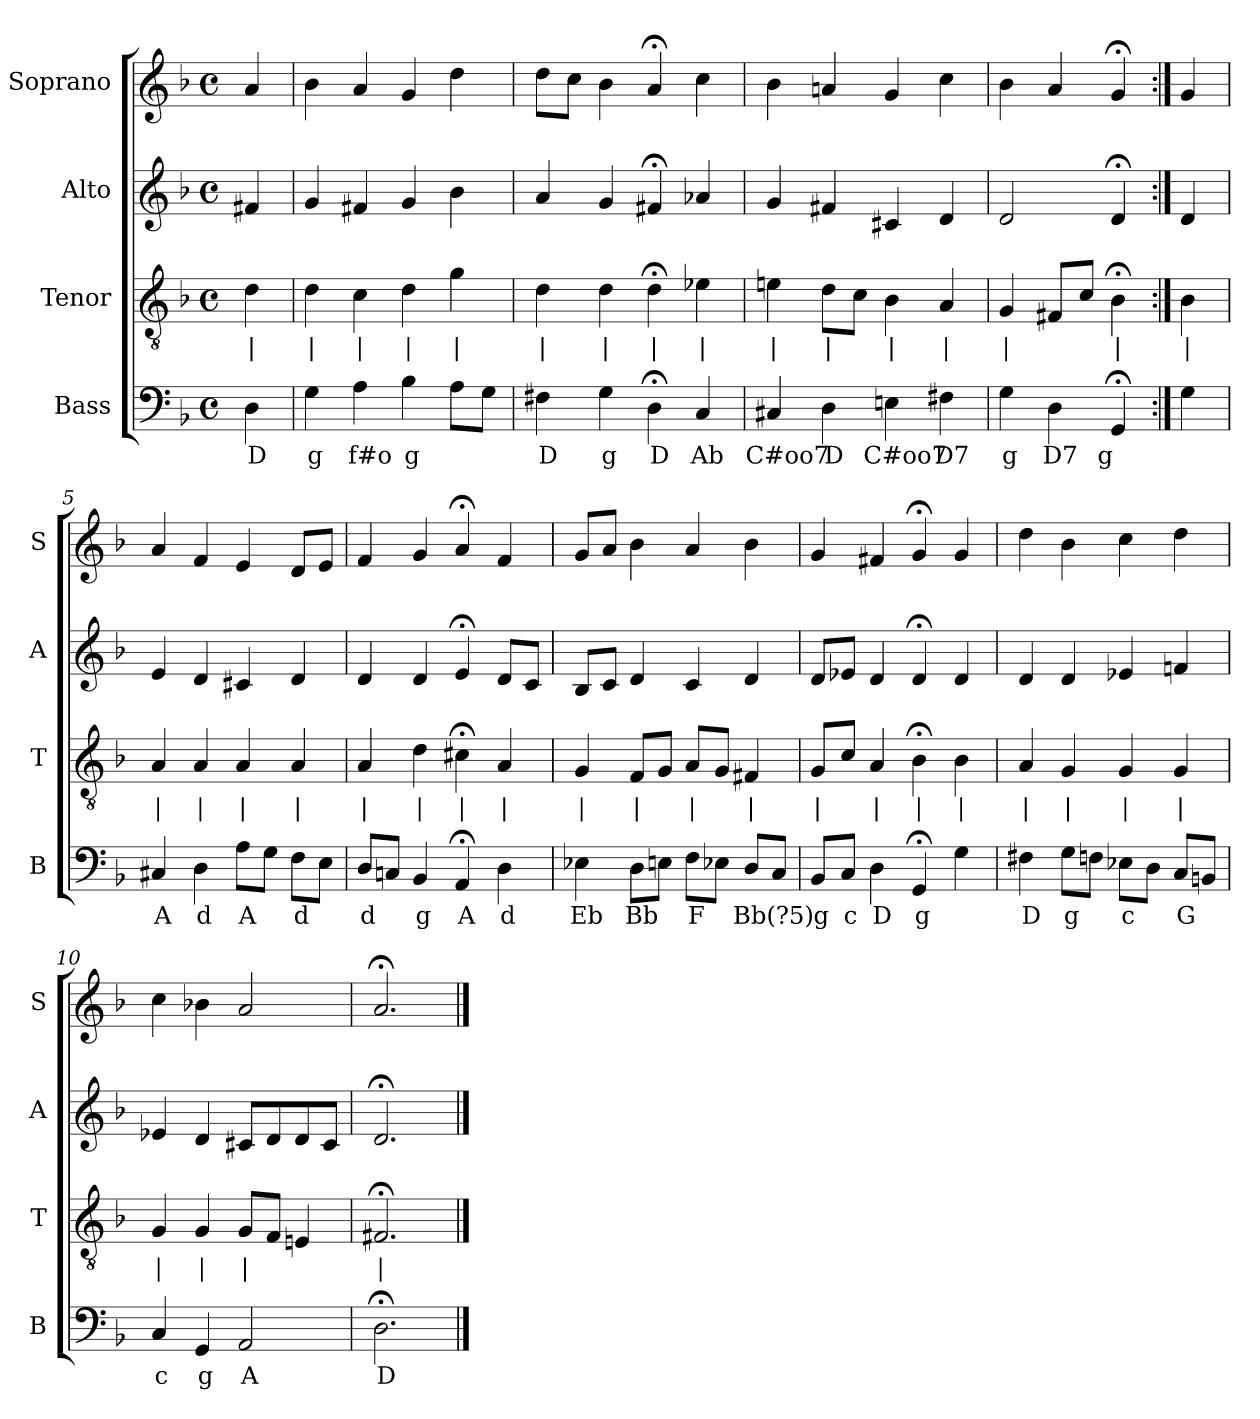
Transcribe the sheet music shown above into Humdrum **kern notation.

**kern	**text	**kern	**text	**kern	**kern
*part4	*part4	*part3	*part3	*part2	*part1
*staff4	*staff4	*staff3	*staff3	*staff2	*staff1
*I"Bass	*	*I"Tenor	*	*I"Alto	*I"Soprano
*I'B	*	*I'T	*	*I'A	*I'S
*clefF4	*	*clefGv2	*	*clefG2	*clefG2
*k[b-]	*	*k[b-]	*	*k[b-]	*k[b-]
*G:dor	*	*G:dor	*	*G:dor	*G:dor
*M4/4	*	*M4/4	*	*M4/4	*M4/4
*met(c)	*	*met(c)	*	*met(c)	*met(c)
*MM100	*	*MM100	*	*MM100	*MM100
=	=	=	=	=	=
4D	D	4d	|	4f#X	4a
=1	=1	=1	=1	=1	=1
4G	g	4d	|	4g	4b-
4A	f#o	4c	|	4f#X	4a
4B-	g	4d	|	4g	4g
8AL	.	4g	|	4b-	4dd
8GJ	.	.	.	.	.
=2	=2	=2	=2	=2	=2
4F#X	D	4d	|	4a	8ddL
.	.	.	.	.	8ccJ
4G	g	4d	|	4g	4b-
4D;<	D	4d;<	|	4f#X;<	4a;<
4C	Ab	4e-X	|	4a-X	4cc
=3	=3	=3	=3	=3	=3
4C#X	C#oo7	4en	|	4g	4b-
4D	D	8dL	|	4f#X	4an
.	.	8cJ	.	.	.
4En	C#oo7	4B-	|	4c#X	4g
4F#X	D7	4A	|	4d	4cc
=4	=4	=4	=4	=4	=4
4G	g	4G	|	2d	4b-
4D	D7	8F#XL	.	.	4a
.	.	8cJ	.	.	.
4GG;<	g	4B-;<	|	4d;<	4g;<
=:|!	=:|!	=:|!	=:|!	=:|!	=:|!
4G	.	4B-	|	4d	4g
=5	=5	=5	=5	=5	=5
4C#X	A	4A	|	4e	4a
4D	d	4A	|	4d	4f
8AL	A	4A	|	4c#X	4e
8GJ	.	.	.	.	.
8FL	d	4A	|	4d	8dL
8EJ	.	.	.	.	8eJ
=6	=6	=6	=6	=6	=6
8DL	d	4A	|	4d	4f
8CnJ	.	.	.	.	.
4BB-	g	4d	|	4d	4g
4AA;<	A	4c#X;<	|	4e;<	4a;<
4D	d	4A	|	8dL	4f
.	.	.	.	8cJ	.
=7	=7	=7	=7	=7	=7
4E-X	Eb	4G	|	8B-L	8gL
.	.	.	.	8cJ	8aJ
8DL	Bb	8FL	|	4d	4b-
8EnJ	.	8GJ	.	.	.
8FL	F	8AL	|	4c	4a
8E-XJ	.	8GJ	.	.	.
8DL	Bb(?5)	4F#X	|	4d	4b-
8CJ	.	.	.	.	.
=8	=8	=8	=8	=8	=8
8BB-L	g	8GL	|	8dL	4g
8CJ	c	8cJ	.	8e-XJ	.
4D	D	4A	|	4d	4f#X
4GG;<	g	4B-;<	|	4d;<	4g;<
4G	.	4B-	|	4d	4g
=9	=9	=9	=9	=9	=9
4F#X	D	4A	|	4d	4dd
8GL	g	4G	|	4d	4b-
8FnJ	.	.	.	.	.
8E-XL	c	4G	|	4e-X	4cc
8DJ	.	.	.	.	.
8CL	G	4G	|	4fn	4dd
8BBnJ	.	.	.	.	.
=10	=10	=10	=10	=10	=10
4C	c	4G	|	4e-X	4cc
4GG	g	4G	|	4d	4b-X
2AA	A	8GL	|	8c#XL	2a
.	.	8FJ	.	8d	.
.	.	4En	.	8d	.
.	.	.	.	8c#J	.
=11	=11	=11	=11	=11	=11
2.D;<	D	2.F#X;<	|	2.d;<	2.a;<
==	==	==	==	==	==
*-	*-	*-	*-	*-	*-
